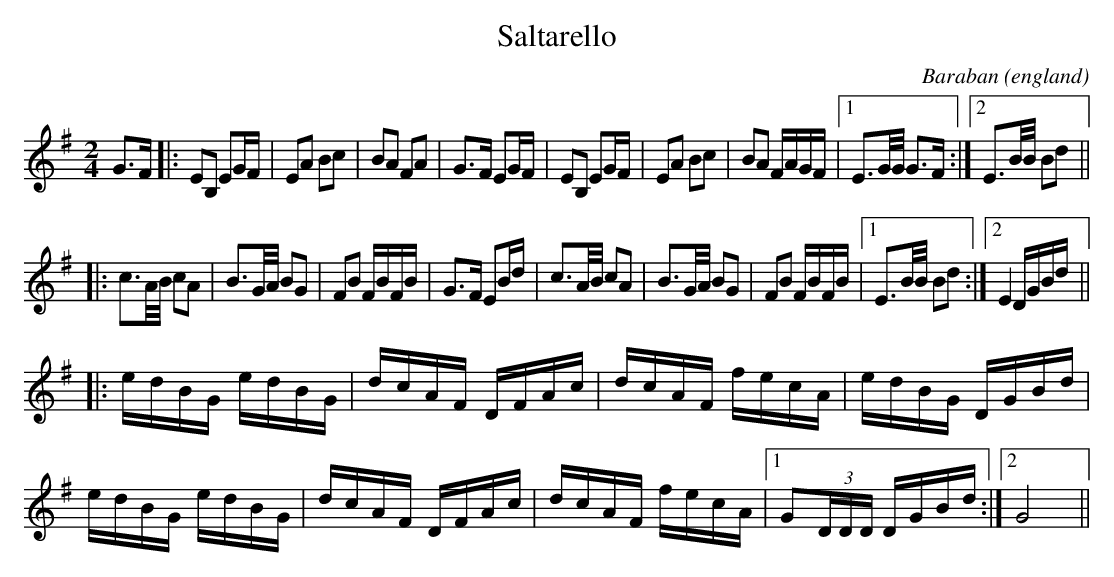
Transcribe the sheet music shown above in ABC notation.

X:1
T:Saltarello
O:england
C:Baraban
M:2/4
L:1/16
K:G
G3F|:E2B,2 E2GF|E2A2 B2c2|B2A2 F2A2|G3F E2GF|\
E2B,2 E2GF|E2A2 B2c2|B2A2 FAGF|1 E3G/G/ G3F:|2 E3B/B/ B2d2||
|:c3A/B/ c2A2|B3G/A/ B2G2|F2B2 FBFB|G3F E2Bd|\
c3A/B/ c2A2|B3G/A/ B2G2|F2B2 FBFB|1 E3B/B/ B2d2:|2 E4 DGBd||
|:edBG edBG|dcAF DFAc|dcAF fecA|edBG DGBd|
edBG edBG|dcAF DFAc|dcAF fecA|1 G2(3DDD DGBd:|2 G8||
